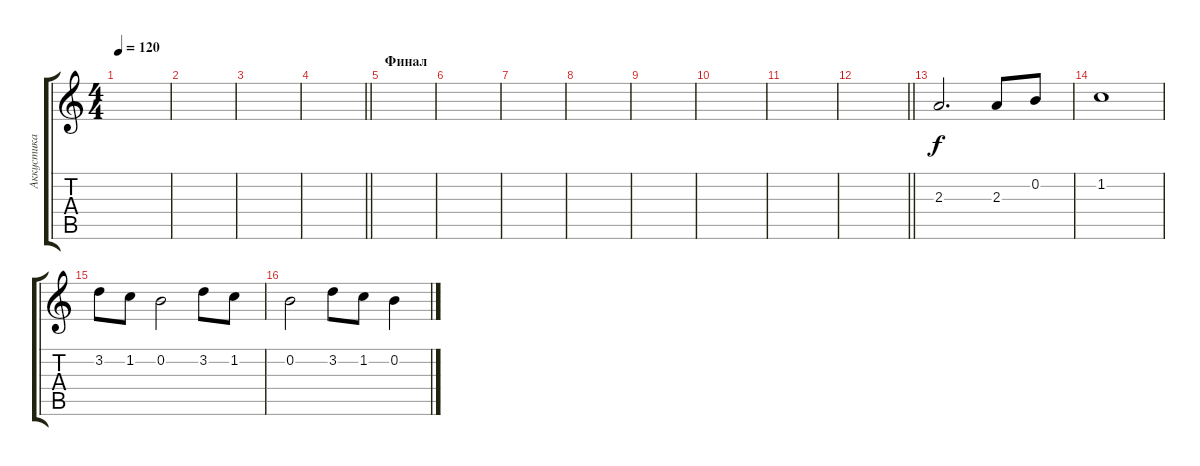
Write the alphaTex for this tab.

\track ("Аккустика" "Аккустика") {instrument acousticguitarsteel}
\staff {score tabs}
\tuning (E4 B3 G3 D3 A2 E2) {hide}
\ts (4 4)
\tempo 120
\clef g2
\ks c
|
|
|
\barLineRight lightlight
|
\section ("" "Финал")
|
|
|
|
|
|
|
\barLineRight lightlight
|
2.3.2{d} 2.3.8 0.2.8 |
1.2.1 |
3.2.8 1.2.8 0.2.2 3.2.8 1.2.8 |
0.2.2 3.2.8 1.2.8 0.2.4
